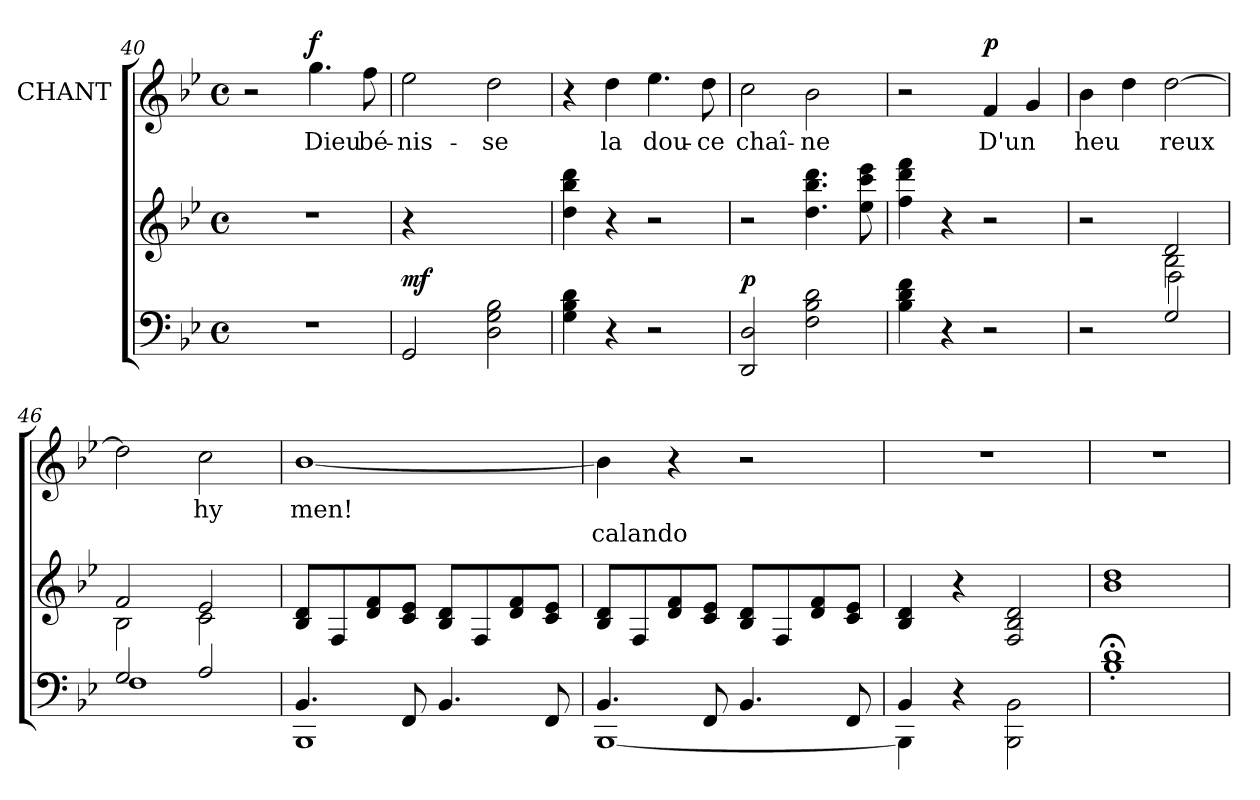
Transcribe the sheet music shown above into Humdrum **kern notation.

**kern	**dynam	**kern	**kern	**text	**text	**dynam
*part3	*part3	*part2	*part1	*part1	*part1	*part1
*staff3	*staff3	*staff2	*staff1	*staff1	*staff1	*staff1
*	*	*	*I"CHANT	*	*	*
*clefF4	*	*clefG2	*clefG2	*	*	*
*k[b-e-]	*	*k[b-e-]	*k[b-e-]	*	*	*
*M4/4	*	*M4/4	*M4/4	*	*	*
*met(c)	*	*met(c)	*met(c)	*	*	*
=40	=40	=40	=40	=40	=40	=40
1r	.	1r	2r	.	.	.
!	!	!	!	!	!	!LO:DY:a
.	.	.	4.ggi\	Dieu	.	f
.	.	.	8ffi\	bé-	.	.
=41	=41	=41	=41	=41	=41	=41
!	!LO:DY:a	!	!	!	!	!
2GGj/	mf	4r	2ee-i\	nis-	.	.
.	.	2.ryy	.	.	.	.
2Dj\ 2Gj\ 2B-j\	.	.	2ddi\	se	.	.
=42	=42	=42	=42	=42	=42	=42
4Gj\ 4B-j\ 4dj\	.	4ddi\ 4bb-i\ 4dddi\	4r	.	.	.
4r	.	4r	4ddi\	la	.	.
2r	.	2r	4.ee-i\	dou-	.	.
.	.	.	8ddi\	ce	.	.
=43	=43	=43	=43	=43	=43	=43
!	!LO:DY:a	!	!	!	!	!
2Dj/ 2DDj/	p	2r	2cci\	chaî-	.	.
2Fj\ 2B-j\ 2dj\	.	4.ddi\ 4.dddi\ 4.bb-i\	2b-i\	ne	.	.
.	.	8ee-i\ 8ccci\ 8eee-i\	.	.	.	.
=44	=44	=44	=44	=44	=44	=44
4B-j\ 4fj\ 4dj\	.	4ffi\ 4dddi\ 4fffi\	2r	.	.	.
4r	.	4r	.	.	.	.
!	!	!	!	!	!	!LO:DY:a
2r	.	2r	4fi/	D'un	.	p
.	.	.	4gi/	.	.	.
!!LO:LB:g=z
=45	=45	=45	=45	=45	=45	=45
*	*	*^	*	*	*	*
*	*	*	*^	*	*	*	*
2r	.	2r	4ryy	4ryy	4b-i\	heu	.	.
.	.	.	4ryy	4ryy	4ddi\	--	.	.
2Gj/	.	2di/	2B-Z\	2FV\	[2ddi\	reux	.	.
*	*	*	*v	*v	*	*	*	*
=46	=46	=46	=46	=46	=46	=46	=46
*^	*	*	*	*	*	*	*
2Gj/	1FV/	.	2fi/	2B-Z\	2ddi\]	.	.	.
2Aj/	.	.	2e-i/	2cZ\	2cci\	hy	.	.
*	*	*	*v	*v	*	*	*	*
=47	=47	=47	=47	=47	=47	=47	=47
4.BB-j/	1BBB-Z/	.	8di/ 8B-i/L	[1b-i/	men!	.	.
.	.	.	8Fi/	.	.	.	.
.	.	.	8di/ 8fi/	.	.	.	.
8FFj/	.	.	8e-i/ 8ci/J	.	.	.	.
4.BB-j/	.	.	8B-i/ 8di/L	.	.	.	.
.	.	.	8Fi/	.	.	.	.
.	.	.	8di/ 8fi/	.	.	.	.
8FFj/	.	.	8e-i/ 8ci/J	.	.	.	.
=48	=48	=48	=48	=48	=48	=48	=48
4.BB-j/	[1BBB-Z/	.	8di/ 8B-i/L	4b-i\]	.	calando	.
.	.	.	8Fi/	.	.	.	.
.	.	.	8di/ 8fi/	4r	.	.	.
8FFj/	.	.	8e-i/ 8ci/J	.	.	.	.
4.BB-j/	.	.	8di/ 8B-i/L	2r	.	.	.
.	.	.	8Fi/	.	.	.	.
.	.	.	8di/ 8fi/	.	.	.	.
8FFj/	.	.	8e-i/ 8ci/J	.	.	.	.
=49	=49	=49	=49	=49	=49	=49	=49
4BB-j/	4BBB-Z\]	.	4di/ 4B-i/	1r	.	.	.
4r	2.ryy	.	4r	.	.	.	.
2BBB-j\ 2BB-j\	.	.	2di/ 2B-i/ 2Fi/	.	.	.	.
*v	*v	*	*	*	*	*	*
=50	=50	=50	=50	=50	=50	=50
1B-j;'>/ 1dj;'>/	.	1b-i/ 1ddi/	1r	.	.	.
=	=	=	=	=	=	=
*-	*-	*-	*-	*-	*-	*-
